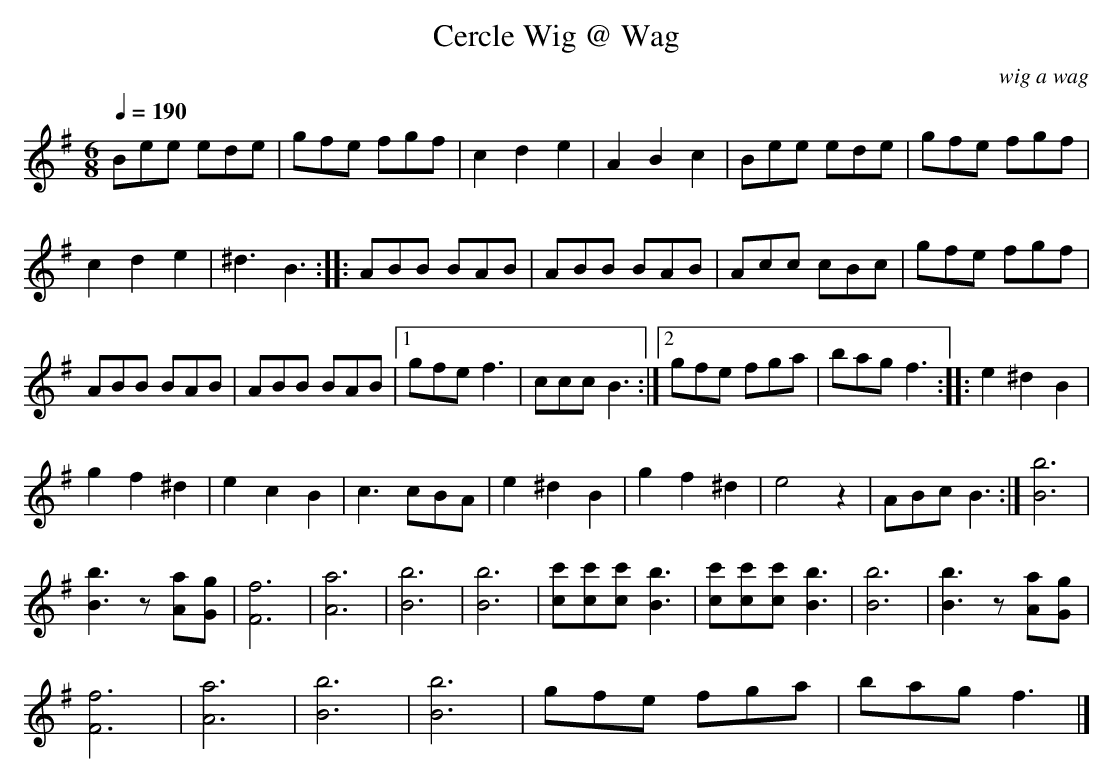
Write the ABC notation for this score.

X:1     %Music
T:Cercle Wig @ Wag     %Tune name
C:wig a wag     %Tune composer
Q:1/4=190     %Tempo
V:1     %
     %!STAVE 0 '' @
     %!INSTR 'Piano 1' 0 0 @
|:
M:6/8     %Meter
L:1/8     %
K:G
Bee ede |gfe fgf |c2 d2 e2 |A2 B2 c2 |Bee ede |gfe fgf |
c2 d2 e2 |^d3 B3 ::ABB BAB |ABB BAB |Acc cBc |gfe fgf |
ABB BAB |ABB BAB |[1gfe f3 |ccc B3 :|[2gfe fga |bag f3 ::e2 ^d2 B2 |
g2 f2 ^d2 |e2 c2 B2 |c3 cBA |e2 ^d2 B2 |g2 f2 ^d2 |e4 z2 |ABc B3 :|[B6b6] |
[B3b3] z [Aa][Gg] |[F6f6] |[A6a6] |[B6b6] |[B6b6] |[cc'][cc'][cc'] [B3b3] |[cc'][cc'][cc'] [B3b3] |[B6b6] |[B3b3] z [Aa][Gg] |
[F6f6] |[A6a6] |[B6b6] |[B6b6] |gfe fga |bag f3 |]
     %End of file
